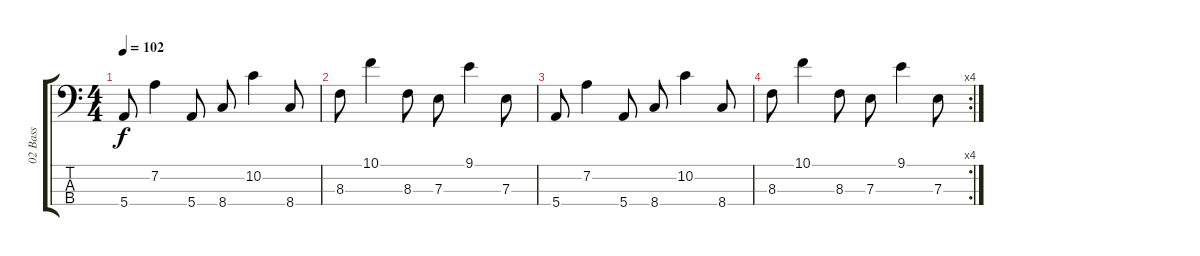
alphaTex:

\track ("02 Bass" "02 Bass") {instrument fretlessbass}
\staff {score tabs}
\tuning (G2 D2 A1 E1) {hide}
\ts (4 4)
\tempo 102
\clef f4
\ks c
5.4.8{dy f} 7.2.4 5.4.8 8.4.8 10.2.4 8.4.8 |
8.3.8 10.1.4 8.3.8 7.3.8 9.1.4 7.3.8 |
5.4.8 7.2.4 5.4.8 8.4.8 10.2.4 8.4.8 |
\rc 4
8.3.8 10.1.4 8.3.8 7.3.8 9.1.4 7.3.8
